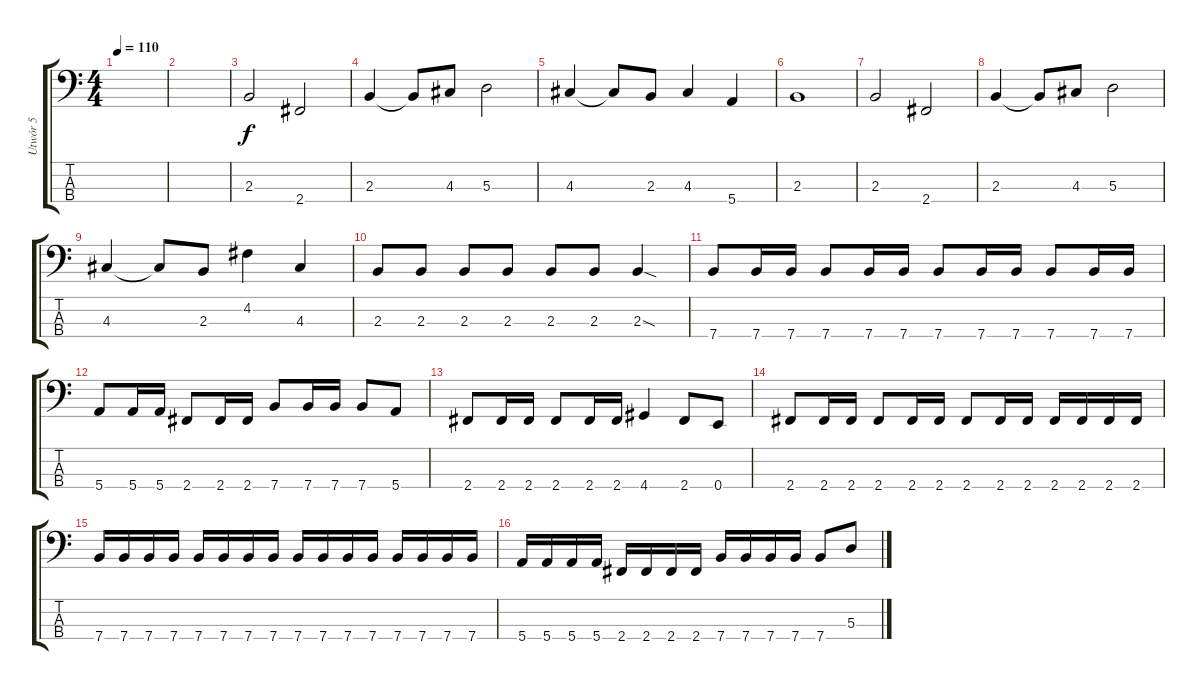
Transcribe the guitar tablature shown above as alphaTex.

\track ("Utwór 5" "Utwór 5") {instrument electricbassfinger}
\staff {score tabs}
\tuning (G2 D2 A1 E1) {hide}
\ts (4 4)
\tempo 110
\clef f4
\ks c
|
|
2.3.2 2.4.2 |
2.3.4 2.3{t}.8 4.3.8 5.3.2 |
4.3.4 4.3{t}.8 2.3.8 4.3.4 5.4.4 |
2.3.1 |
2.3.2 2.4.2 |
2.3.4 2.3{t}.8 4.3.8 5.3.2 |
4.3.4 4.3{t}.8 2.3.8 4.2.4 4.3.4 |
2.3.8 2.3.8 2.3.8 2.3.8 2.3.8 2.3.8 2.3{sod}.4 |
7.4.8 7.4.16 7.4.16 7.4.8 7.4.16 7.4.16 7.4.8 7.4.16 7.4.16 7.4.8 7.4.16 7.4.16 |
5.4.8 5.4.16 5.4.16 2.4.8 2.4.16 2.4.16 7.4.8 7.4.16 7.4.16 7.4.8 5.4.8 |
2.4.8 2.4.16 2.4.16 2.4.8 2.4.16 2.4.16 4.4.4 2.4.8 0.4.8 |
2.4.8 2.4.16 2.4.16 2.4.8 2.4.16 2.4.16 2.4.8 2.4.16 2.4.16 2.4.16 2.4.16 2.4.16 2.4.16 |
7.4.16 7.4.16 7.4.16 7.4.16 7.4.16 7.4.16 7.4.16 7.4.16 7.4.16 7.4.16 7.4.16 7.4.16 7.4.16 7.4.16 7.4.16 7.4.16 |
5.4.16 5.4.16 5.4.16 5.4.16 2.4.16 2.4.16 2.4.16 2.4.16 7.4.16 7.4.16 7.4.16 7.4.16 7.4.8 5.3.8
